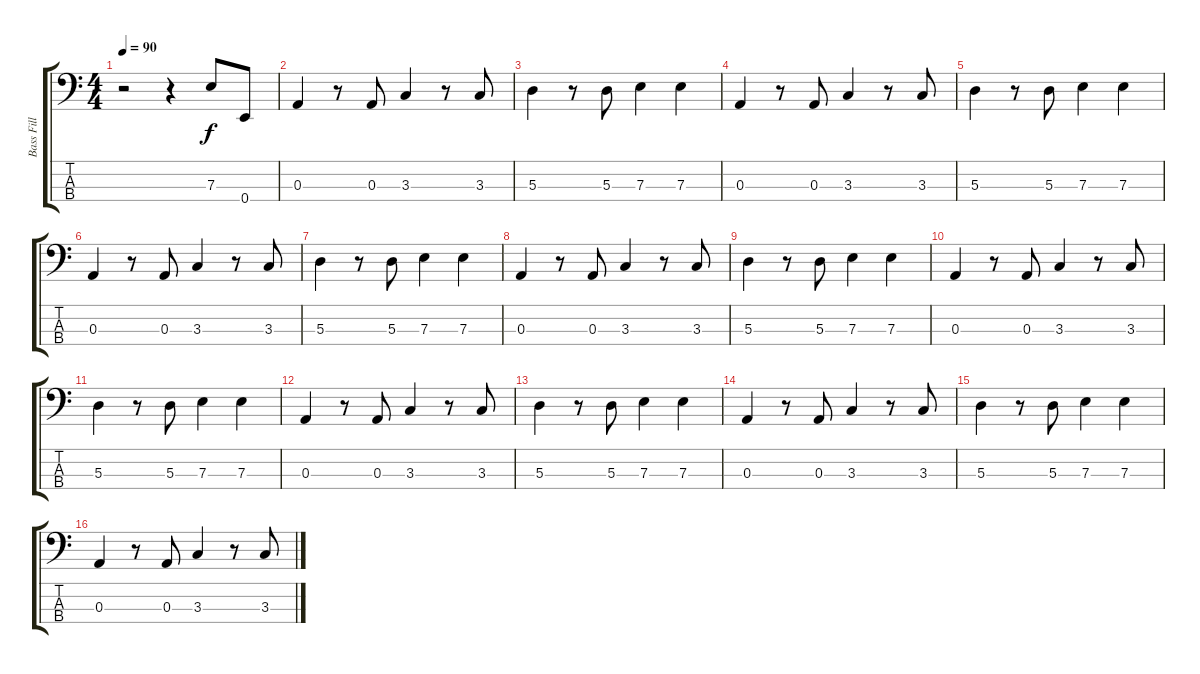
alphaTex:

\track ("Bass Fill" "Bass Fill") {instrument electricbassfinger}
\staff {score tabs}
\tuning (G2 D2 A1 E1) {hide}
\ts (4 4)
\tempo 90
\clef f4
\ks c
r.2{dy f instrument electricbassfinger} r.4 7.3.8 0.4.8 |
0.3.4 r.8 0.3.8 3.3.4 r.8 3.3.8 |
5.3.4 r.8 5.3.8 7.3.4 7.3.4 |
0.3.4 r.8 0.3.8 3.3.4 r.8 3.3.8 |
5.3.4 r.8 5.3.8 7.3.4 7.3.4 |
0.3.4 r.8 0.3.8 3.3.4 r.8 3.3.8 |
5.3.4 r.8 5.3.8 7.3.4 7.3.4 |
0.3.4 r.8 0.3.8 3.3.4 r.8 3.3.8 |
5.3.4 r.8 5.3.8 7.3.4 7.3.4 |
0.3.4 r.8 0.3.8 3.3.4 r.8 3.3.8 |
5.3.4 r.8 5.3.8 7.3.4 7.3.4 |
0.3.4 r.8 0.3.8 3.3.4 r.8 3.3.8 |
5.3.4 r.8 5.3.8 7.3.4 7.3.4 |
0.3.4 r.8 0.3.8 3.3.4 r.8 3.3.8 |
5.3.4 r.8 5.3.8 7.3.4 7.3.4 |
0.3.4 r.8 0.3.8 3.3.4 r.8 3.3.8
